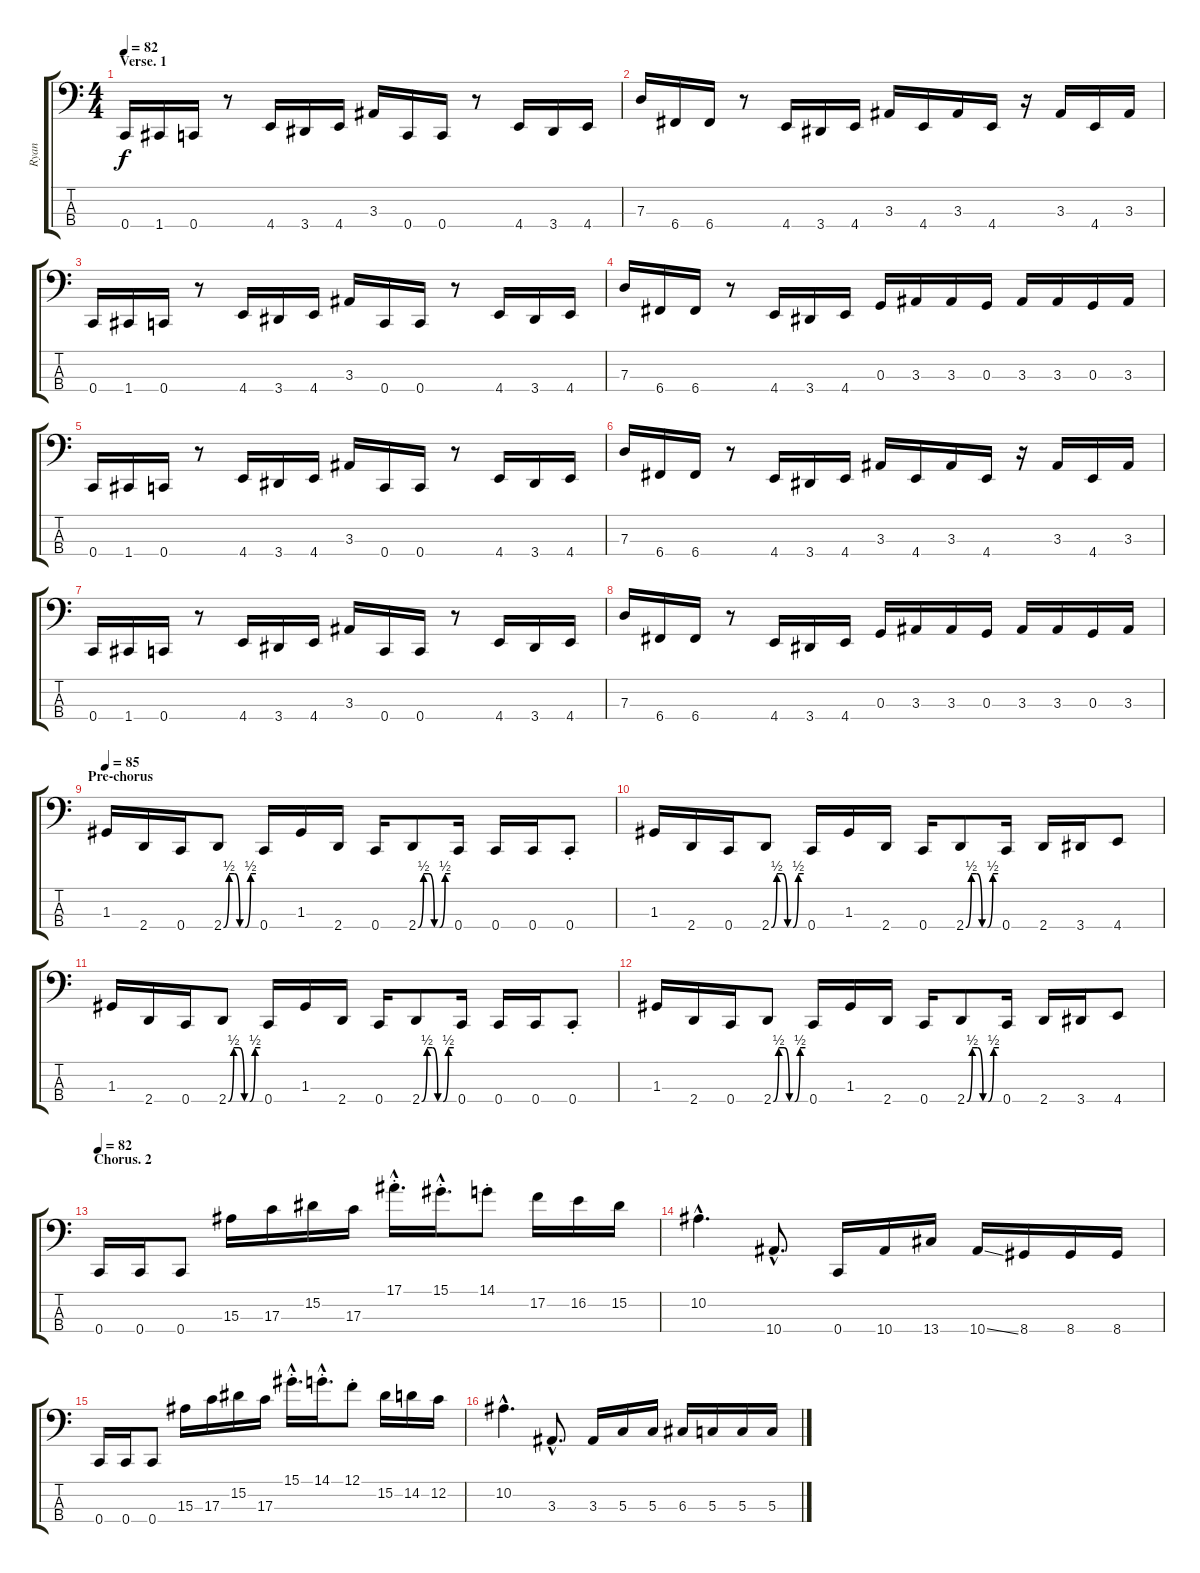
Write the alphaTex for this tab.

\track ("Ryan" "Ryan") {instrument electricbassfinger}
\staff {score tabs}
\tuning (F2 C2 G1 C1) {hide}
\ts (4 4)
\section ("" "Verse. 1")
\tempo 82
\clef f4
\ks c
0.4.16{dy f} 1.4.16 0.4.16 r.8 4.4.16 3.4.16 4.4.16 3.3.16 0.4.16 0.4.16 r.8 4.4.16 3.4.16 4.4.16 |
7.3.16 6.4.16 6.4.16 r.8 4.4.16 3.4.16 4.4.16 3.3.16 4.4.16 3.3.16 4.4.16 r.16 3.3.16 4.4.16 3.3.16 |
0.4.16 1.4.16 0.4.16 r.8 4.4.16 3.4.16 4.4.16 3.3.16 0.4.16 0.4.16 r.8 4.4.16 3.4.16 4.4.16 |
7.3.16 6.4.16 6.4.16 r.8 4.4.16 3.4.16 4.4.16 0.3.16 3.3.16 3.3.16 0.3.16 3.3.16 3.3.16 0.3.16 3.3.16 |
0.4.16 1.4.16 0.4.16 r.8 4.4.16 3.4.16 4.4.16 3.3.16 0.4.16 0.4.16 r.8 4.4.16 3.4.16 4.4.16 |
7.3.16 6.4.16 6.4.16 r.8 4.4.16 3.4.16 4.4.16 3.3.16 4.4.16 3.3.16 4.4.16 r.16 3.3.16 4.4.16 3.3.16 |
0.4.16 1.4.16 0.4.16 r.8 4.4.16 3.4.16 4.4.16 3.3.16 0.4.16 0.4.16 r.8 4.4.16 3.4.16 4.4.16 |
7.3.16 6.4.16 6.4.16 r.8 4.4.16 3.4.16 4.4.16 0.3.16 3.3.16 3.3.16 0.3.16 3.3.16 3.3.16 0.3.16 3.3.16 |
\section ("" "Pre-chorus")
\tempo 85
1.3.16 2.4.16 0.4.16 2.4{be (custom 0 0 10 2 20 2 30 0 40 0 50 2 60 2)}.8 0.4.16 1.3.16 2.4.16 0.4.16 2.4{be (custom 0 0 10 2 20 2 30 0 40 0 50 2 60 2)}.8 0.4.16 0.4.16 0.4.16 0.4{st}.8 |
1.3.16 2.4.16 0.4.16 2.4{be (custom 0 0 10 2 20 2 30 0 40 0 50 2 60 2)}.8 0.4.16 1.3.16 2.4.16 0.4.16 2.4{be (custom 0 0 10 2 20 2 30 0 40 0 50 2 60 2)}.8 0.4.16 2.4.16 3.4.16 4.4.8 |
1.3.16 2.4.16 0.4.16 2.4{be (custom 0 0 10 2 20 2 30 0 40 0 50 2 60 2)}.8 0.4.16 1.3.16 2.4.16 0.4.16 2.4{be (custom 0 0 10 2 20 2 30 0 40 0 50 2 60 2)}.8 0.4.16 0.4.16 0.4.16 0.4{st}.8 |
1.3.16 2.4.16 0.4.16 2.4{be (custom 0 0 10 2 20 2 30 0 40 0 50 2 60 2)}.8 0.4.16 1.3.16 2.4.16 0.4.16 2.4{be (custom 0 0 10 2 20 2 30 0 40 0 50 2 60 2)}.8 0.4.16 2.4.16 3.4.16 4.4.8 |
\section ("" "Chorus. 2")
\tempo 82
0.4.16 0.4.16 0.4.8 15.3.16 17.3.16 15.2.16 17.3.16 17.1{hac st}.16{d} 15.1{hac st}.16{d} 14.1{st}.8 17.2.16 16.2.16 15.2.16 |
10.2{hac}.4{d} 10.4{hac}.8{d} 0.4.16 10.4.16 13.4.16 10.4{ss}.16 8.4.16 8.4.16 8.4.16 |
0.4.16 0.4.16 0.4.8 15.3.16 17.3.16 15.2.16 17.3.16 15.1{hac st}.16{d} 14.1{hac st}.16{d} 12.1{st}.8 15.2.16 14.2.16 12.2.16 |
10.2{hac}.4{d} 3.3{hac}.8{d} 3.3.16 5.3.16 5.3.16 6.3.16 5.3.16 5.3.16 5.3.16
